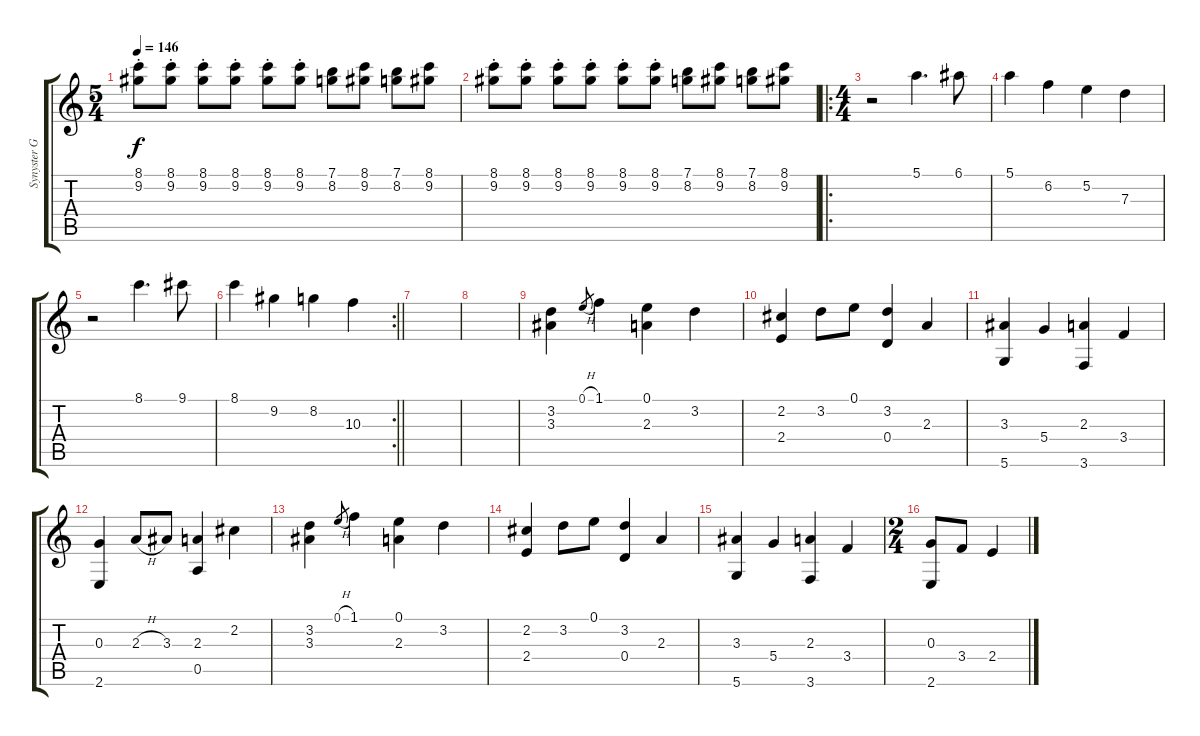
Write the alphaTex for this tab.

\track ("Synyster Gates | Gtr. 1 - Drop D" "Synyster G") {instrument electricguitarclean}
\staff {score tabs}
\tuning (E4 B3 G3 D3 A2 D2) {hide}
\ts (5 4)
\tempo 146
\clef g2
\ks c
(8.1{st} 9.2{st}).8{dy f} (8.1{st} 9.2{st}).8 (8.1{st} 9.2{st}).8 (8.1{st} 9.2{st}).8 (8.1{st} 9.2{st}).8 (8.1{st} 9.2{st}).8 (7.1 8.2).8 (8.1 9.2).8 (7.1 8.2).8 (8.1 9.2).8 |
(8.1{st} 9.2{st}).8 (8.1{st} 9.2{st}).8 (8.1{st} 9.2{st}).8 (8.1{st} 9.2{st}).8 (8.1{st} 9.2{st}).8 (8.1{st} 9.2{st}).8 (7.1 8.2).8 (8.1 9.2).8 (7.1 8.2).8 (8.1 9.2).8 |
\ro
\ts (4 4)
r.2 5.1.4{d} 6.1.8 |
5.1.4 6.2.4 5.2.4 7.3.4 |
r.2 8.1.4{d} 9.1.8 |
\rc 2
\barLineRight lightlight
8.1.4 9.2.4 8.2.4 10.3.4 |
|
|
(3.2 3.3).4 0.1{h}.8{gr} 1.1.4 (0.1 2.3).4 3.2.4 |
(2.2 2.4).4 3.2.8 0.1.8 (3.2 0.4).4 2.3.4 |
(3.3 5.6).4 5.4.4 (2.3 3.6).4 3.4.4 |
(0.3 2.6).4 2.3{h}.8 3.3.8 (2.3 0.5).4 2.2.4 |
(3.2 3.3).4 0.1{h}.8{gr} 1.1.4 (0.1 2.3).4 3.2.4 |
(2.2 2.4).4 3.2.8 0.1.8 (3.2 0.4).4 2.3.4 |
(3.3 5.6).4 5.4.4 (2.3 3.6).4 3.4.4 |
\ts (2 4)
(0.3 2.6).8 3.4.8 2.4.4
